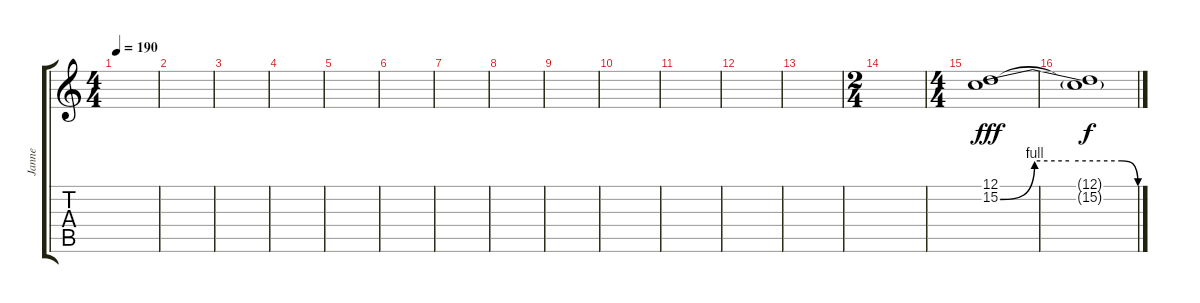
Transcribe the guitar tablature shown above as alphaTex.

\track ("Janne" "Janne") {instrument stringensemble1}
\staff {score tabs}
\tuning (D4 A3 F3 C3 G2 D2) {hide}
\ts (4 4)
\tempo 190
\clef g2
\ks c
|
|
|
|
|
|
|
|
|
|
|
|
|
\ts (2 4)
|
\ts (4 4)
(12.1 15.2{be (custom 0 0 15 4 30 4 53 4 60 0)}).1{dy fff} |
(12.1{t} 15.2{t}).1{dy f}
